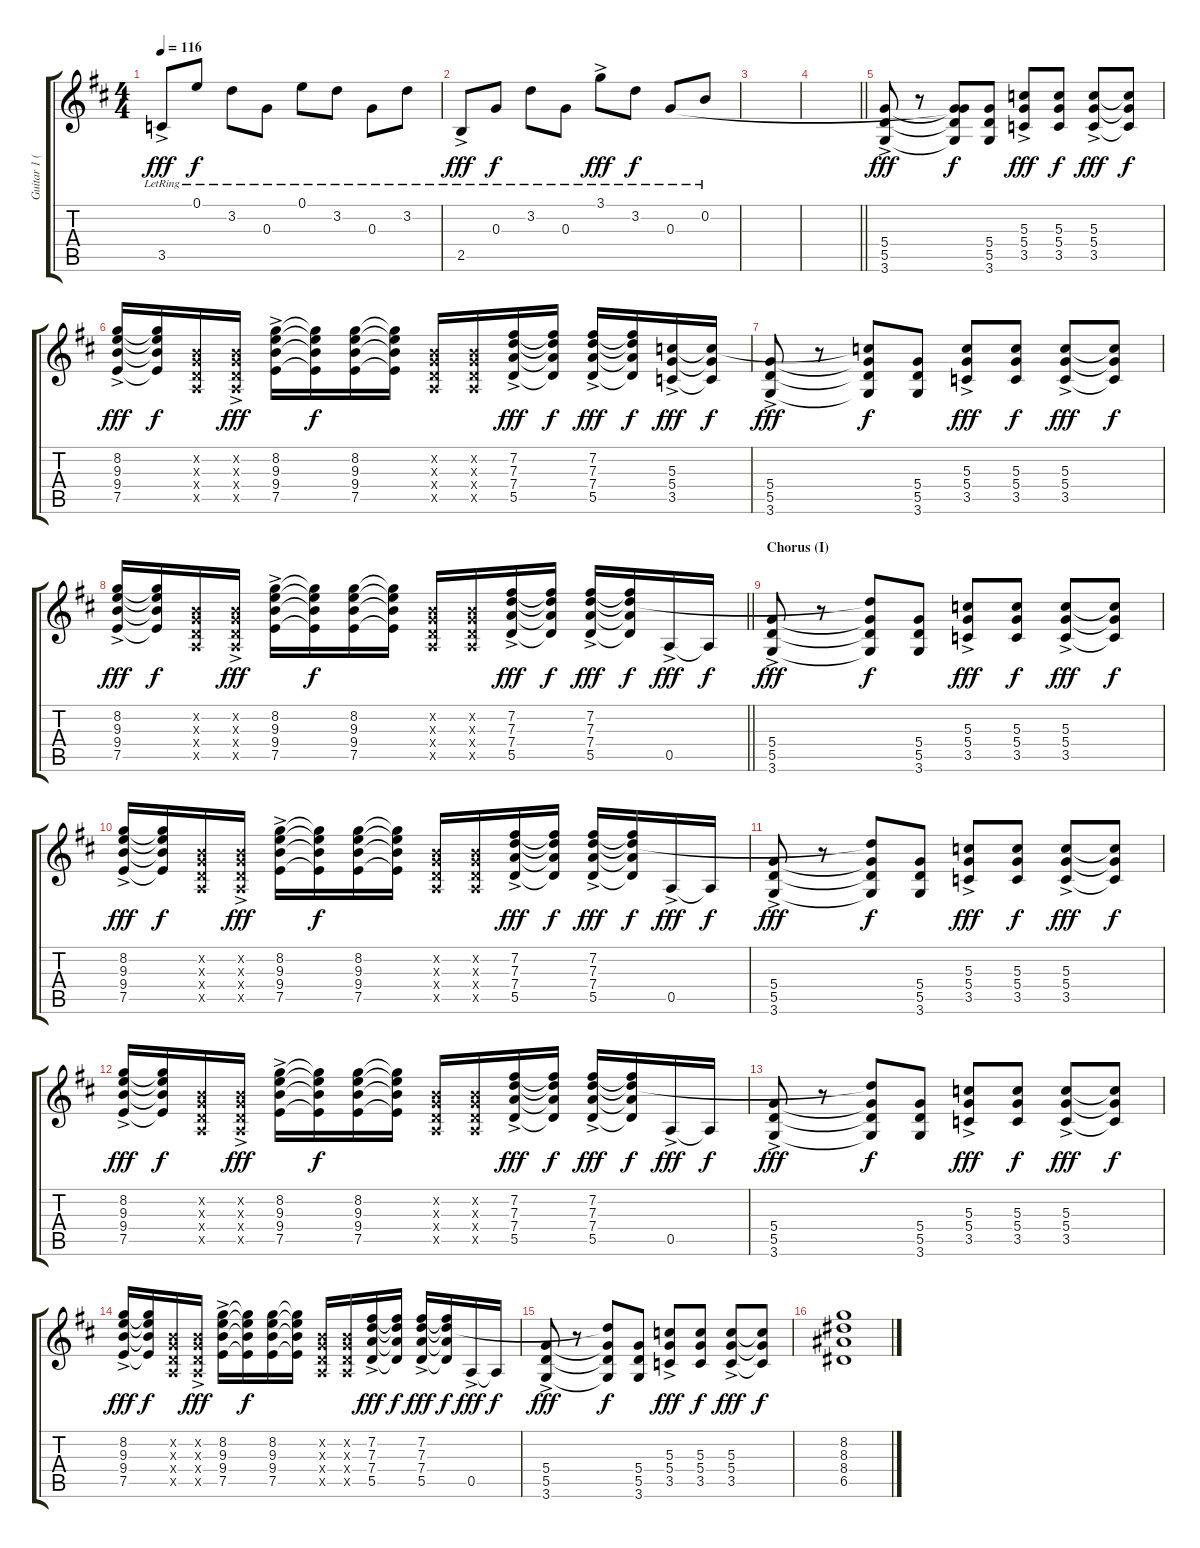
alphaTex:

\track ("Guitar 1 (Steel)" "Guitar 1 (") {instrument acousticguitarsteel}
\staff {score tabs}
\tuning (E4 B3 G3 D3 A2 E2) {hide}
\ts (4 4)
\tempo 116
\clef g2
\ks d
3.5{ac lr}.8{dy fff} 0.1{lr}.8{dy f} 3.2{lr}.8 0.3{lr}.8 0.1{lr}.8 3.2{lr}.8 0.3{lr}.8 3.2{lr}.8 |
2.5{ac lr}.8{dy fff} 0.3{lr}.8{dy f} 3.2{lr}.8 0.3{lr}.8 3.1{ac lr}.8{dy fff} 3.2{lr}.8{dy f} 0.3{lr}.8 0.2{lr}.8 |
|
\barLineRight lightlight
|
(5.4{ac} 5.5{ac} 3.6{ac}).8{dy fff} r.8 (0.3{t} 5.4{t} 5.5{t} 3.6{t}).8{dy f} (5.4 5.5 3.6).8 (5.3{ac} 5.4{ac} 3.5{ac}).8{dy fff} (5.3 5.4 3.5).8{dy f} (5.3{ac} 5.4{ac} 3.5{ac}).8{dy fff} (5.3{t} 5.4{t} 3.5{t}).8{dy f} |
(8.2{ac} 9.3{ac} 9.4{ac} 7.5{ac}).16{dy fff} (8.2{t} 9.3{t} 9.4{t} 7.5{t}).16{dy f} (0.2{x} 0.3{x} 0.4{x} 0.5{x}).16 (0.2{ac x} 0.3{ac x} 0.4{ac x} 0.5{ac x}).16{dy fff} (8.2{ac} 9.3{ac} 9.4{ac} 7.5{ac}).16 (8.2{t} 9.3{t} 9.4{t} 7.5{t}).16{dy f} (8.2 9.3 9.4 7.5).16 (8.2{t} 9.3{t} 9.4{t} 7.5{t}).16 (0.2{x} 0.3{x} 0.4{x} 0.5{x}).16 (0.2{x} 0.3{x} 0.4{x} 0.5{x}).16 (7.2{ac} 7.3{ac} 7.4{ac} 5.5{ac}).16{dy fff} (7.2{t} 7.3{t} 7.4{t} 5.5{t}).16{dy f} (7.2{ac} 7.3{ac} 7.4{ac} 5.5{ac}).16{dy fff} (7.2{t} 7.3{t} 7.4{t} 5.5{t}).16{dy f} (5.3{ac} 5.4{ac} 3.5{ac}).16{dy fff} (5.3{t} 5.4{t} 3.5{t}).16{dy f} |
(5.4{ac} 5.5{ac} 3.6{ac}).8{dy fff} r.8 (5.3{t} 5.4{t} 5.5{t} 3.6{t}).8{dy f} (5.4 5.5 3.6).8 (5.3{ac} 5.4{ac} 3.5{ac}).8{dy fff} (5.3 5.4 3.5).8{dy f} (5.3{ac} 5.4{ac} 3.5{ac}).8{dy fff} (5.3{t} 5.4{t} 3.5{t}).8{dy f} |
\barLineRight lightlight
(8.2{ac} 9.3{ac} 9.4{ac} 7.5{ac}).16{dy fff} (8.2{t} 9.3{t} 9.4{t} 7.5{t}).16{dy f} (0.2{x} 0.3{x} 0.4{x} 0.5{x}).16 (0.2{ac x} 0.3{ac x} 0.4{ac x} 0.5{ac x}).16{dy fff} (8.2{ac} 9.3{ac} 9.4{ac} 7.5{ac}).16 (8.2{t} 9.3{t} 9.4{t} 7.5{t}).16{dy f} (8.2 9.3 9.4 7.5).16 (8.2{t} 9.3{t} 9.4{t} 7.5{t}).16 (0.2{x} 0.3{x} 0.4{x} 0.5{x}).16 (0.2{x} 0.3{x} 0.4{x} 0.5{x}).16 (7.2{ac} 7.3{ac} 7.4{ac} 5.5{ac}).16{dy fff} (7.2{t} 7.3{t} 7.4{t} 5.5{t}).16{dy f} (7.2{ac} 7.3{ac} 7.4{ac} 5.5{ac}).16{dy fff} (7.2{t} 7.3{t} 7.4{t} 5.5{t}).16{dy f} 0.5{ac}.16{dy fff} 0.5{t}.16{dy f} |
\section ("" "Chorus (I)")
(5.4{ac} 5.5{ac} 3.6{ac}).8{dy fff} r.8 (7.3{t} 5.4{t} 5.5{t} 3.6{t}).8{dy f} (5.4 5.5 3.6).8 (5.3{ac} 5.4{ac} 3.5{ac}).8{dy fff} (5.3 5.4 3.5).8{dy f} (5.3{ac} 5.4{ac} 3.5{ac}).8{dy fff} (5.3{t} 5.4{t} 3.5{t}).8{dy f} |
(8.2{ac} 9.3{ac} 9.4{ac} 7.5{ac}).16{dy fff} (8.2{t} 9.3{t} 9.4{t} 7.5{t}).16{dy f} (0.2{x} 0.3{x} 0.4{x} 0.5{x}).16 (0.2{ac x} 0.3{ac x} 0.4{ac x} 0.5{ac x}).16{dy fff} (8.2{ac} 9.3{ac} 9.4{ac} 7.5{ac}).16 (8.2{t} 9.3{t} 9.4{t} 7.5{t}).16{dy f} (8.2 9.3 9.4 7.5).16 (8.2{t} 9.3{t} 9.4{t} 7.5{t}).16 (0.2{x} 0.3{x} 0.4{x} 0.5{x}).16 (0.2{x} 0.3{x} 0.4{x} 0.5{x}).16 (7.2{ac} 7.3{ac} 7.4{ac} 5.5{ac}).16{dy fff} (7.2{t} 7.3{t} 7.4{t} 5.5{t}).16{dy f} (7.2{ac} 7.3{ac} 7.4{ac} 5.5{ac}).16{dy fff} (7.2{t} 7.3{t} 7.4{t} 5.5{t}).16{dy f} 0.5{ac}.16{dy fff} 0.5{t}.16{dy f} |
(5.4{ac} 5.5{ac} 3.6{ac}).8{dy fff} r.8 (7.3{t} 5.4{t} 5.5{t} 3.6{t}).8{dy f} (5.4 5.5 3.6).8 (5.3{ac} 5.4{ac} 3.5{ac}).8{dy fff} (5.3 5.4 3.5).8{dy f} (5.3{ac} 5.4{ac} 3.5{ac}).8{dy fff} (5.3{t} 5.4{t} 3.5{t}).8{dy f} |
(8.2{ac} 9.3{ac} 9.4{ac} 7.5{ac}).16{dy fff} (8.2{t} 9.3{t} 9.4{t} 7.5{t}).16{dy f} (0.2{x} 0.3{x} 0.4{x} 0.5{x}).16 (0.2{ac x} 0.3{ac x} 0.4{ac x} 0.5{ac x}).16{dy fff} (8.2{ac} 9.3{ac} 9.4{ac} 7.5{ac}).16 (8.2{t} 9.3{t} 9.4{t} 7.5{t}).16{dy f} (8.2 9.3 9.4 7.5).16 (8.2{t} 9.3{t} 9.4{t} 7.5{t}).16 (0.2{x} 0.3{x} 0.4{x} 0.5{x}).16 (0.2{x} 0.3{x} 0.4{x} 0.5{x}).16 (7.2{ac} 7.3{ac} 7.4{ac} 5.5{ac}).16{dy fff} (7.2{t} 7.3{t} 7.4{t} 5.5{t}).16{dy f} (7.2{ac} 7.3{ac} 7.4{ac} 5.5{ac}).16{dy fff} (7.2{t} 7.3{t} 7.4{t} 5.5{t}).16{dy f} 0.5{ac}.16{dy fff} 0.5{t}.16{dy f} |
(5.4{ac} 5.5{ac} 3.6{ac}).8{dy fff} r.8 (7.3{t} 5.4{t} 5.5{t} 3.6{t}).8{dy f} (5.4 5.5 3.6).8 (5.3{ac} 5.4{ac} 3.5{ac}).8{dy fff} (5.3 5.4 3.5).8{dy f} (5.3{ac} 5.4{ac} 3.5{ac}).8{dy fff} (5.3{t} 5.4{t} 3.5{t}).8{dy f} |
(8.2{ac} 9.3{ac} 9.4{ac} 7.5{ac}).16{dy fff} (8.2{t} 9.3{t} 9.4{t} 7.5{t}).16{dy f} (0.2{x} 0.3{x} 0.4{x} 0.5{x}).16 (0.2{ac x} 0.3{ac x} 0.4{ac x} 0.5{ac x}).16{dy fff} (8.2{ac} 9.3{ac} 9.4{ac} 7.5{ac}).16 (8.2{t} 9.3{t} 9.4{t} 7.5{t}).16{dy f} (8.2 9.3 9.4 7.5).16 (8.2{t} 9.3{t} 9.4{t} 7.5{t}).16 (0.2{x} 0.3{x} 0.4{x} 0.5{x}).16 (0.2{x} 0.3{x} 0.4{x} 0.5{x}).16 (7.2{ac} 7.3{ac} 7.4{ac} 5.5{ac}).16{dy fff} (7.2{t} 7.3{t} 7.4{t} 5.5{t}).16{dy f} (7.2{ac} 7.3{ac} 7.4{ac} 5.5{ac}).16{dy fff} (7.2{t} 7.3{t} 7.4{t} 5.5{t}).16{dy f} 0.5{ac}.16{dy fff} 0.5{t}.16{dy f} |
(5.4{ac} 5.5{ac} 3.6{ac}).8{dy fff} r.8 (7.3{t} 5.4{t} 5.5{t} 3.6{t}).8{dy f} (5.4 5.5 3.6).8 (5.3{ac} 5.4{ac} 3.5{ac}).8{dy fff} (5.3 5.4 3.5).8{dy f} (5.3{ac} 5.4{ac} 3.5{ac}).8{dy fff} (5.3{t} 5.4{t} 3.5{t}).8{dy f} |
(8.2 8.3 8.4 6.5).1
